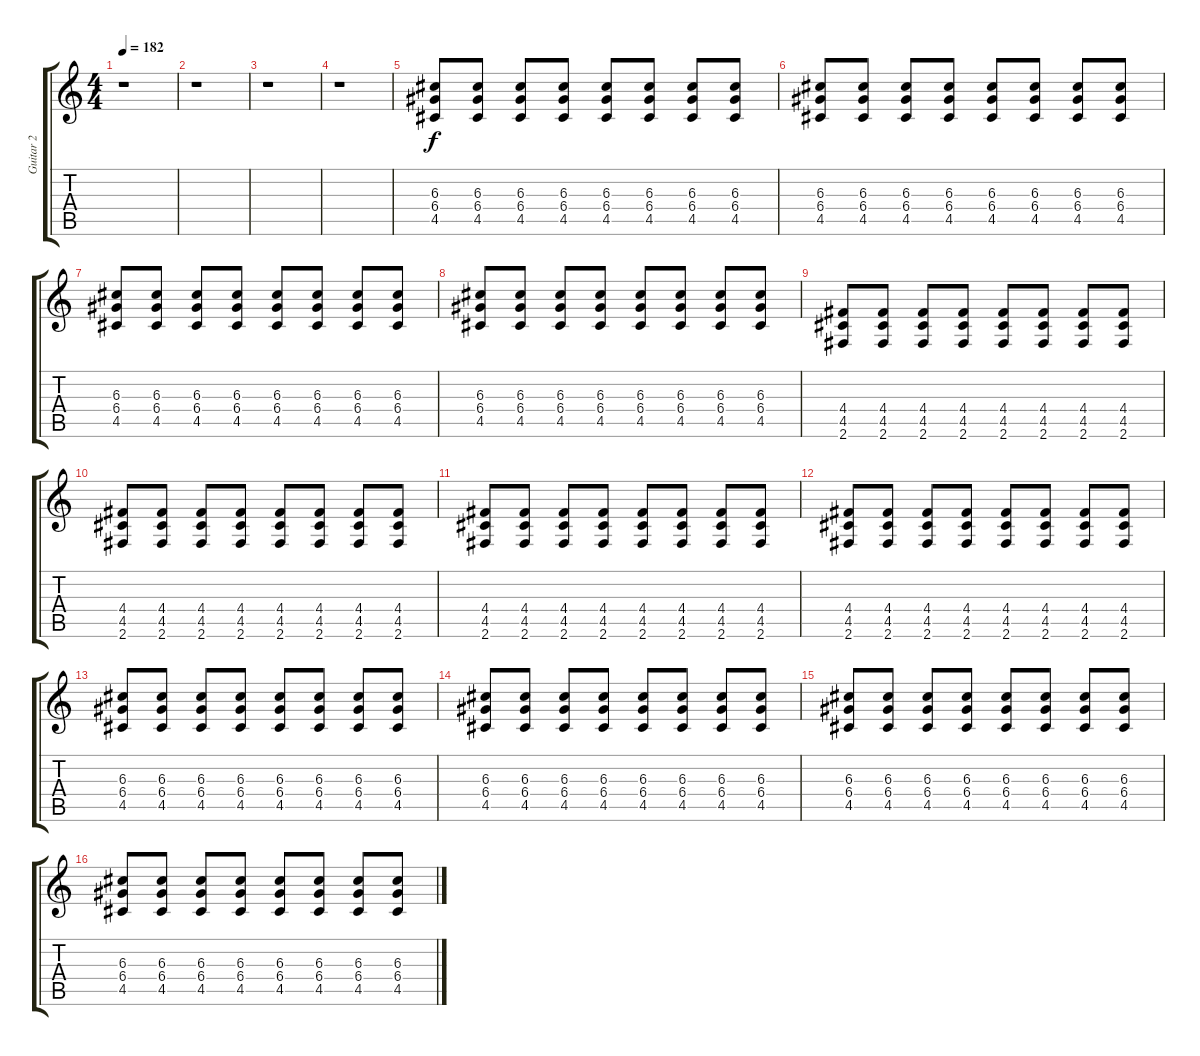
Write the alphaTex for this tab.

\track ("Guitar 2" "Guitar 2") {instrument acousticguitarnylon}
\staff {score tabs}
\tuning (E4 B3 G3 D3 A2 E2) {hide}
\ts (4 4)
\tempo 182
\clef g2
\ks c
r.1{dy f} |
r.1 |
r.1 |
r.1 |
(6.3 6.4 4.5).8 (6.3 6.4 4.5).8 (6.3 6.4 4.5).8 (6.3 6.4 4.5).8 (6.3 6.4 4.5).8 (6.3 6.4 4.5).8 (6.3 6.4 4.5).8 (6.3 6.4 4.5).8 |
(6.3 6.4 4.5).8 (6.3 6.4 4.5).8 (6.3 6.4 4.5).8 (6.3 6.4 4.5).8 (6.3 6.4 4.5).8 (6.3 6.4 4.5).8 (6.3 6.4 4.5).8 (6.3 6.4 4.5).8 |
(6.3 6.4 4.5).8 (6.3 6.4 4.5).8 (6.3 6.4 4.5).8 (6.3 6.4 4.5).8 (6.3 6.4 4.5).8 (6.3 6.4 4.5).8 (6.3 6.4 4.5).8 (6.3 6.4 4.5).8 |
(6.3 6.4 4.5).8 (6.3 6.4 4.5).8 (6.3 6.4 4.5).8 (6.3 6.4 4.5).8 (6.3 6.4 4.5).8 (6.3 6.4 4.5).8 (6.3 6.4 4.5).8 (6.3 6.4 4.5).8 |
(4.4 4.5 2.6).8 (4.4 4.5 2.6).8 (4.4 4.5 2.6).8 (4.4 4.5 2.6).8 (4.4 4.5 2.6).8 (4.4 4.5 2.6).8 (4.4 4.5 2.6).8 (4.4 4.5 2.6).8 |
(4.4 4.5 2.6).8 (4.4 4.5 2.6).8 (4.4 4.5 2.6).8 (4.4 4.5 2.6).8 (4.4 4.5 2.6).8 (4.4 4.5 2.6).8 (4.4 4.5 2.6).8 (4.4 4.5 2.6).8 |
(4.4 4.5 2.6).8 (4.4 4.5 2.6).8 (4.4 4.5 2.6).8 (4.4 4.5 2.6).8 (4.4 4.5 2.6).8 (4.4 4.5 2.6).8 (4.4 4.5 2.6).8 (4.4 4.5 2.6).8 |
(4.4 4.5 2.6).8 (4.4 4.5 2.6).8 (4.4 4.5 2.6).8 (4.4 4.5 2.6).8 (4.4 4.5 2.6).8 (4.4 4.5 2.6).8 (4.4 4.5 2.6).8 (4.4 4.5 2.6).8 |
(6.3 6.4 4.5).8 (6.3 6.4 4.5).8 (6.3 6.4 4.5).8 (6.3 6.4 4.5).8 (6.3 6.4 4.5).8 (6.3 6.4 4.5).8 (6.3 6.4 4.5).8 (6.3 6.4 4.5).8 |
(6.3 6.4 4.5).8 (6.3 6.4 4.5).8 (6.3 6.4 4.5).8 (6.3 6.4 4.5).8 (6.3 6.4 4.5).8 (6.3 6.4 4.5).8 (6.3 6.4 4.5).8 (6.3 6.4 4.5).8 |
(6.3 6.4 4.5).8 (6.3 6.4 4.5).8 (6.3 6.4 4.5).8 (6.3 6.4 4.5).8 (6.3 6.4 4.5).8 (6.3 6.4 4.5).8 (6.3 6.4 4.5).8 (6.3 6.4 4.5).8 |
(6.3 6.4 4.5).8 (6.3 6.4 4.5).8 (6.3 6.4 4.5).8 (6.3 6.4 4.5).8 (6.3 6.4 4.5).8 (6.3 6.4 4.5).8 (6.3 6.4 4.5).8 (6.3 6.4 4.5).8
